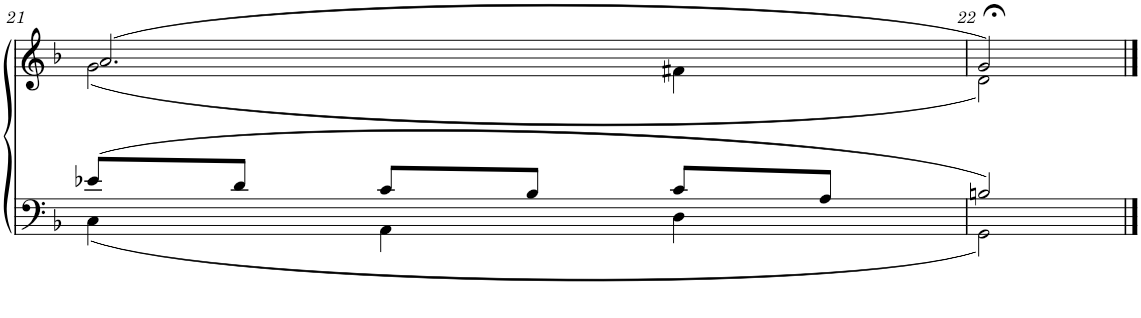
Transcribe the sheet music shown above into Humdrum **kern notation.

**kern	**kern
*part2	*part1
*staff2	*staff1
*I"Tenor/Bass	*I"Soprano/Alto
!!LO:PB:g=z
*clefF4	*clefG2
*k[b-]	*k[b-]
*M3/4	*M3/4
=21	=21
*^	*^
(8e-X/L	(4C\	(2.a/	(2g\
8d/J	.	.	.
8c/L	4AA\	.	.
8B-/J	.	.	.
8c/L	4D\	.	4f#X\
8A/J	.	.	.
=22	=22	=22	=22
2Bn/)	2GG\)	2g;</)	2d\)
*v	*v	*	*
*	*v	*v
==	==
*-	*-
